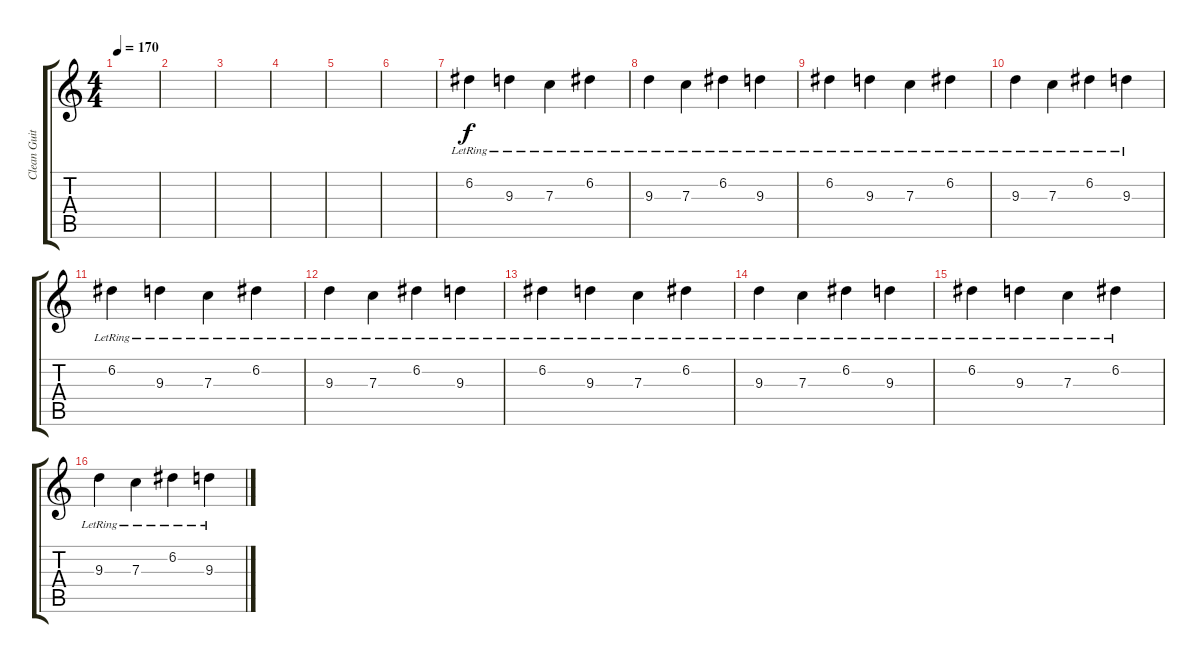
\track ("Clean Guitar (Right)" "Clean Guit") {instrument electricguitarjazz}
\staff {score tabs}
\tuning (D4 A3 F3 C3 G2 C2) {hide}
\ts (4 4)
\tempo 170
\clef g2
\ks c
|
|
|
|
|
|
6.2{lr}.4 9.3{lr}.4 7.3{lr}.4 6.2{lr}.4 |
9.3{lr}.4 7.3{lr}.4 6.2{lr}.4 9.3{lr}.4 |
6.2{lr}.4 9.3{lr}.4 7.3{lr}.4 6.2{lr}.4 |
9.3{lr}.4 7.3{lr}.4 6.2{lr}.4 9.3{lr}.4 |
6.2{lr}.4 9.3{lr}.4 7.3{lr}.4 6.2{lr}.4 |
9.3{lr}.4 7.3{lr}.4 6.2{lr}.4 9.3{lr}.4 |
6.2{lr}.4 9.3{lr}.4 7.3{lr}.4 6.2{lr}.4 |
9.3{lr}.4 7.3{lr}.4 6.2{lr}.4 9.3{lr}.4 |
6.2{lr}.4 9.3{lr}.4 7.3{lr}.4 6.2{lr}.4 |
9.3{lr}.4 7.3{lr}.4 6.2{lr}.4 9.3{lr}.4
